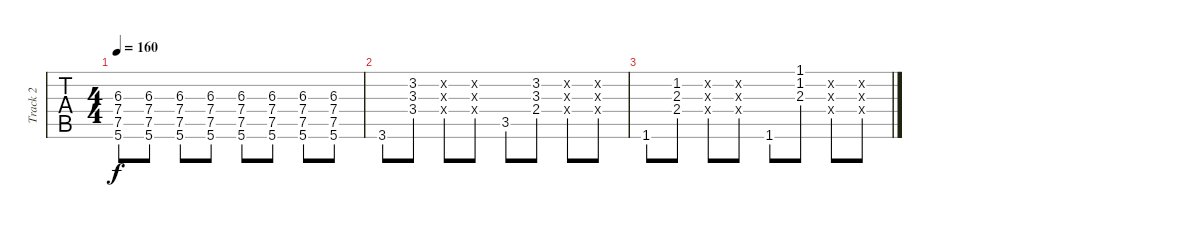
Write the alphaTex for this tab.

\track ("Track 2" "Track 2") {instrument acousticguitarsteel}
\staff {tabs}
\tuning (E4 B3 G3 D3 A2 E2) {hide}
\ts (4 4)
\tempo 160
\clef g2
\ks c
(6.3{t} 7.4{t} 7.5{t} 5.6{t}).8{dy f} (6.3 7.4 7.5 5.6).8 (6.3 7.4 7.5 5.6).8 (6.3 7.4 7.5 5.6).8 (6.3 7.4 7.5 5.6).8 (6.3 7.4 7.5 5.6).8 (6.3 7.4 7.5 5.6).8 (6.3 7.4 7.5 5.6).8 |
3.6.8 (3.2 3.3 3.4).8 (0.2{x} 0.3{x} 0.4{x}).8 (0.2{x} 0.3{x} 0.4{x}).8 3.5.8 (3.2 3.3 2.4).8 (0.2{x} 0.3{x} 0.4{x}).8 (0.2{x} 0.3{x} 0.4{x}).8 |
1.6.8 (1.2 2.3 2.4).8 (0.2{x} 0.3{x} 0.4{x}).8 (0.2{x} 0.3{x} 0.4{x}).8 1.6.8 (1.1 1.2 2.3).8 (0.2{x} 0.3{x} 0.4{x}).8 (0.2{x} 0.3{x} 0.4{x}).8
